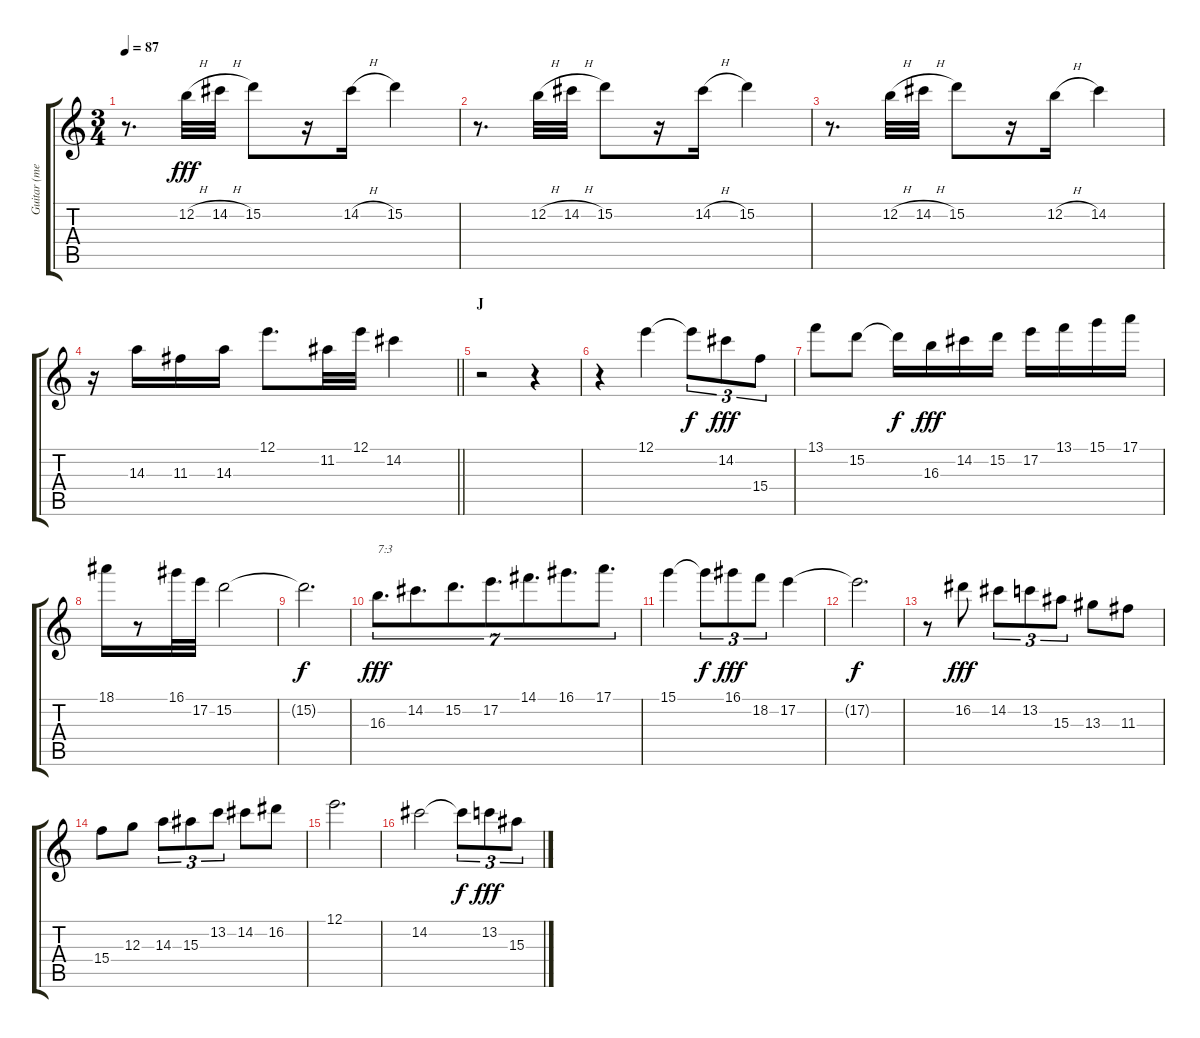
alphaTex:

\track ("Guitar (melody arrangement)" "Guitar (me") {instrument distortionguitar}
\staff {score tabs}
\tuning (E4 B3 G3 D3 A2 E2) {hide}
\ts (3 4)
\tempo 87
\clef g2
\ks c
r.8{d dy fff} 12.2{h}.32 14.2{h}.32 15.2.8 r.16 14.2{h}.16 15.2.4 |
r.8{d} 12.2{h}.32 14.2{h}.32 15.2.8 r.16 14.2{h}.16 15.2.4 |
r.8{d} 12.2{h}.32 14.2{h}.32 15.2.8 r.16 12.2{h}.16 14.2.4 |
\barLineRight lightlight
r.16 14.3.16 11.3.16 14.3.16 12.1.8{d} 11.2.32 12.1.32 14.2.4 |
\section ("" "J")
r.2 r.4 |
r.4 12.1.4 12.1{t}.8{tu (3 2) dy f} 14.2.8{tu (3 2) dy fff} 15.4.8{tu (3 2)} |
13.1.8 15.2.8 15.2{t}.16{dy f} 16.3.16{dy fff} 14.2.16 15.2.16 17.2.16 13.1.16 15.1.16 17.1.16 |
18.1.16 r.8 16.1.32 17.2.32 15.2.2 |
15.2{t}.2{d dy f} |
16.3.8{d tu (7 4) txt "7:3" dy fff} 14.2.8{d tu (7 4)} 15.2.8{d tu (7 4)} 17.2.8{d tu (7 4)} 14.1.8{d tu (7 4)} 16.1.8{d tu (7 4)} 17.1.8{d tu (7 4)} |
15.1.4 15.1{t}.8{tu (3 2) dy f} 16.1.8{tu (3 2) dy fff} 18.2.8{tu (3 2)} 17.2.4 |
17.2{t}.2{d dy f} |
r.8 16.2.8{dy fff} 14.2.8{tu (3 2)} 13.2.8{tu (3 2)} 15.3.8{tu (3 2)} 13.3.8 11.3.8 |
15.4.8 12.3.8 14.3.8{tu (3 2)} 15.3.8{tu (3 2)} 13.2.8{tu (3 2)} 14.2.8 16.2.8 |
12.1.2{d} |
14.2.2 14.2{t}.8{tu (3 2) dy f} 13.2.8{tu (3 2) dy fff} 15.3.8{tu (3 2)}
